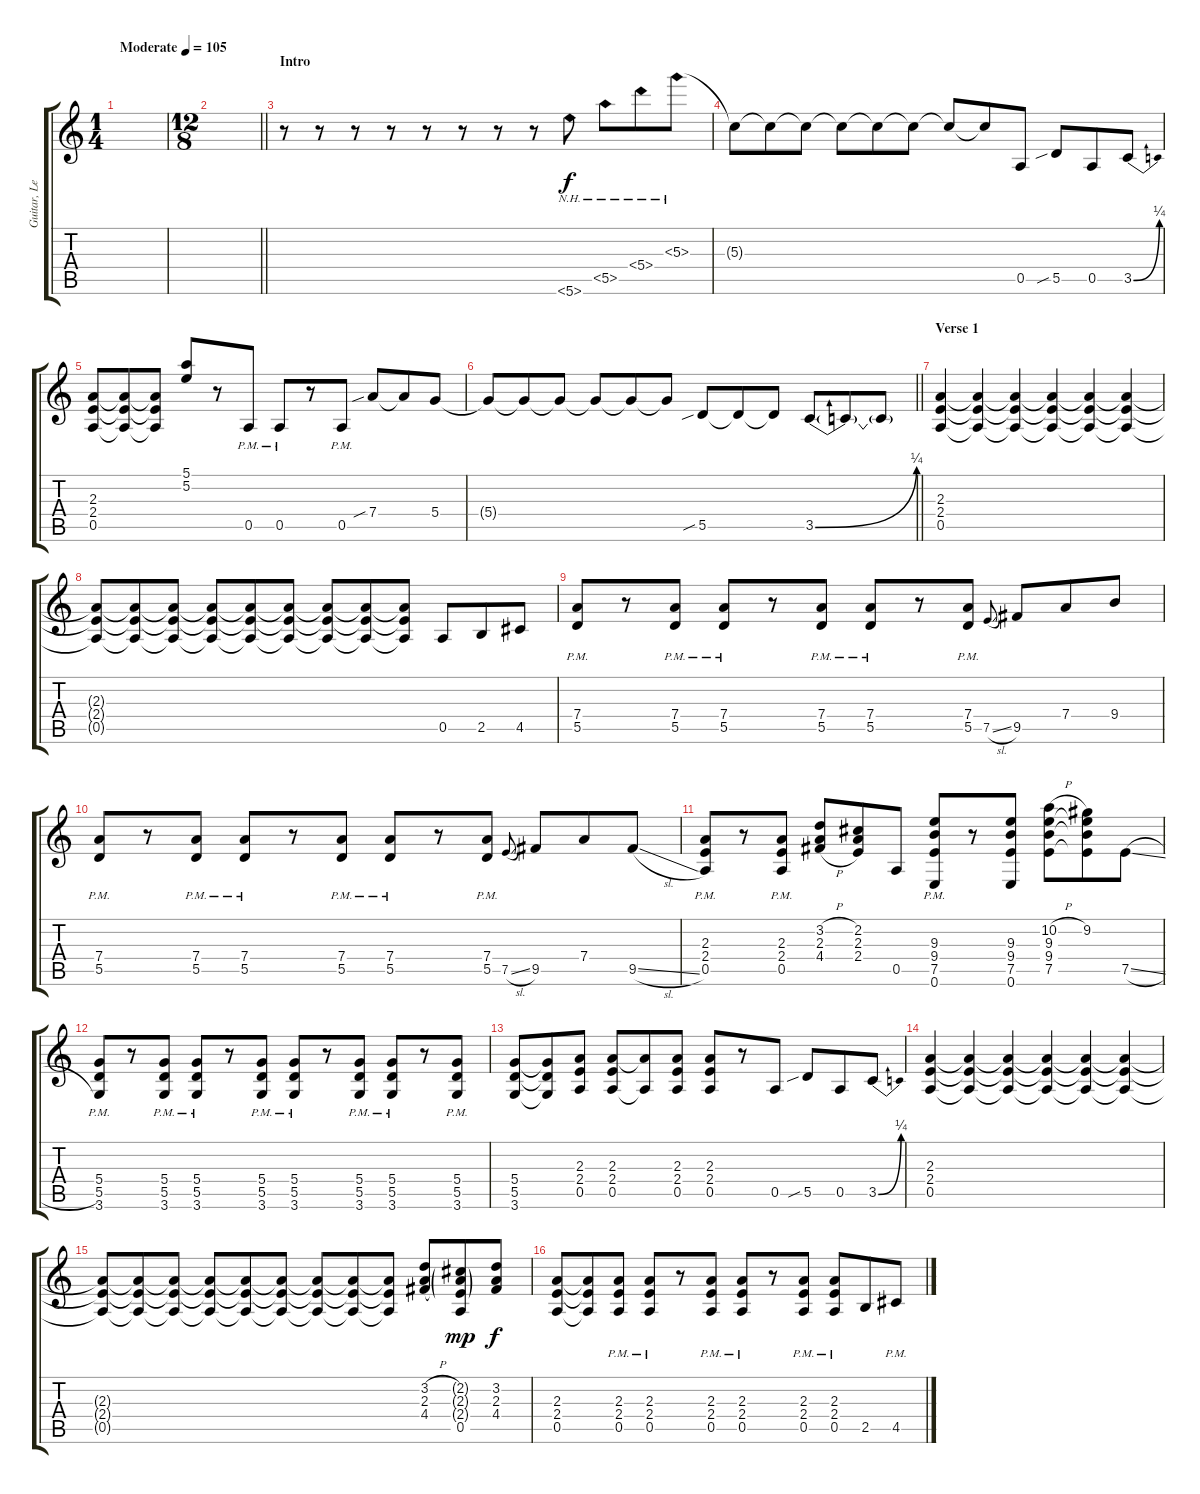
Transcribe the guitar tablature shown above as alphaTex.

\track ("Guitar, Lead" "Guitar, Le") {instrument distortionguitar}
\staff {score tabs}
\tuning (E4 B3 G3 D3 A2 E2) {hide}
\ts (1 4)
\tempo (105 "Moderate")
\clef g2
\ks c
|
\ts (12 8)
\barLineRight lightlight
|
\section ("" "Intro")
r.8 r.8 r.8 r.8 r.8 r.8 r.8 r.8 5.6{nh}.8 5.5{nh}.8 5.4{nh}.8 5.3{nh}.8 |
5.3{t}.8 5.3{t}.8 5.3{t}.8 5.3{t}.8 5.3{t}.8 5.3{t}.8 5.3{t}.8 5.3{t}.8 0.5.8 5.5{sib}.8 0.5.8 3.5{be (bend 0 0 60 1)}.8 |
(2.3 2.4 0.5).8 (2.3{t} 2.4{t} 0.5{t}).8 (2.3{t} 2.4{t} 0.5{t}).8 (5.1 5.2).8 r.8 0.5{pm}.8 0.5{pm}.8 r.8 0.5{pm}.8 7.4{sib}.8 7.4{t}.8 5.4.8 |
\barLineRight lightlight
5.4{t}.8 5.4{t}.8 5.4{t}.8 5.4{t}.8 5.4{t}.8 5.4{t}.8 5.5{sib}.8 5.5{t}.8 5.5{t}.8 3.5{be (bend 0 0 60 1)}.8 3.5{t}.8 3.5{t}.8 |
\section ("" "Verse 1")
(2.3 2.4 0.5).4 (2.3{t} 2.4{t} 0.5{t}).4 (2.3{t} 2.4{t} 0.5{t}).4 (2.3{t} 2.4{t} 0.5{t}).4 (2.3{t} 2.4{t} 0.5{t}).4 (2.3{t} 2.4{t} 0.5{t}).4 |
(2.3{t} 2.4{t} 0.5{t}).8 (2.3{t} 2.4{t} 0.5{t}).8 (2.3{t} 2.4{t} 0.5{t}).8 (2.3{t} 2.4{t} 0.5{t}).8 (2.3{t} 2.4{t} 0.5{t}).8 (2.3{t} 2.4{t} 0.5{t}).8 (2.3{t} 2.4{t} 0.5{t}).8 (2.3{t} 2.4{t} 0.5{t}).8 (2.3{t} 2.4{t} 0.5{t}).8 0.5.8 2.5.8 4.5.8 |
(7.4{pm} 5.5{pm}).8 r.8 (7.4{pm} 5.5{pm}).8 (7.4{pm} 5.5{pm}).8 r.8 (7.4{pm} 5.5{pm}).8 (7.4{pm} 5.5{pm}).8 r.8 (7.4{pm} 5.5{pm}).8 7.5{sl}.8{gr onbeat} 9.5.8 7.4.8 9.4.8 |
(7.4{pm} 5.5{pm}).8 r.8 (7.4{pm} 5.5{pm}).8 (7.4{pm} 5.5{pm}).8 r.8 (7.4{pm} 5.5{pm}).8 (7.4{pm} 5.5{pm}).8 r.8 (7.4{pm} 5.5{pm}).8 7.5{sl}.8{gr onbeat} 9.5.8 7.4.8 9.5{sl}.8 |
(2.3 2.4 0.5{pm}).8 r.8 (2.3 2.4 0.5{pm}).8 (3.2{h} 2.3 4.4{h}).8 (2.2 2.3 2.4).8 0.5.8 (9.3 9.4{pm} 7.5{pm} 0.6).8 r.8 (9.3 9.4 7.5 0.6).8 (10.2{h} 9.3 9.4 7.5).8 (9.2 9.3{t} 9.4{t} 7.5{t}).8 7.5{sl}.8 |
(5.4{pm} 5.5{pm} 3.6{pm}).8 r.8 (5.4{pm} 5.5{pm} 3.6{pm}).8 (5.4{pm} 5.5{pm} 3.6{pm}).8 r.8 (5.4{pm} 5.5{pm} 3.6{pm}).8 (5.4{pm} 5.5{pm} 3.6{pm}).8 r.8 (5.4{pm} 5.5{pm} 3.6{pm}).8 (5.4{pm} 5.5{pm} 3.6{pm}).8 r.8 (5.4{pm} 5.5{pm} 3.6{pm}).8 |
(5.4 5.5 3.6).8 (5.4{t} 5.5{t} 3.6{t}).8 (2.3 2.4 0.5).8 (2.3 2.4 0.5).8 (2.3{t} 0.5{t}).8 (2.3 2.4 0.5).8 (2.3 2.4 0.5).8 r.8 0.5.8 5.5{sib}.8 0.5.8 3.5{be (bend 0 0 60 1)}.8 |
(2.3 2.4 0.5).4 (2.3{t} 2.4{t} 0.5{t}).4 (2.3{t} 2.4{t} 0.5{t}).4 (2.3{t} 2.4{t} 0.5{t}).4 (2.3{t} 2.4{t} 0.5{t}).4 (2.3{t} 2.4{t} 0.5{t}).4 |
(2.3{t} 2.4{t} 0.5{t}).8 (2.3{t} 2.4{t} 0.5{t}).8 (2.3{t} 2.4{t} 0.5{t}).8 (2.3{t} 2.4{t} 0.5{t}).8 (2.3{t} 2.4{t} 0.5{t}).8 (2.3{t} 2.4{t} 0.5{t}).8 (2.3{t} 2.4{t} 0.5{t}).8 (2.3{t} 2.4{t} 0.5{t}).8 (2.3{t} 2.4{t} 0.5{t}).8 (3.2{h} 2.3{h} 4.4{h}).8 (2.2{g} 2.3{g} 2.4{g} 0.5).8{dy mp} (3.2 2.3 4.4).8{dy f} |
(2.3 2.4 0.5).8 (2.3{t} 2.4{t} 0.5{t}).8 (2.3 2.4{pm} 0.5{pm}).8 (2.3 2.4{pm} 0.5{pm}).8 r.8 (2.3 2.4{pm} 0.5{pm}).8 (2.3 2.4{pm} 0.5{pm}).8 r.8 (2.3 2.4{pm} 0.5{pm}).8 (2.3 2.4{pm} 0.5{pm}).8 2.5.8 4.5{pm}.8
